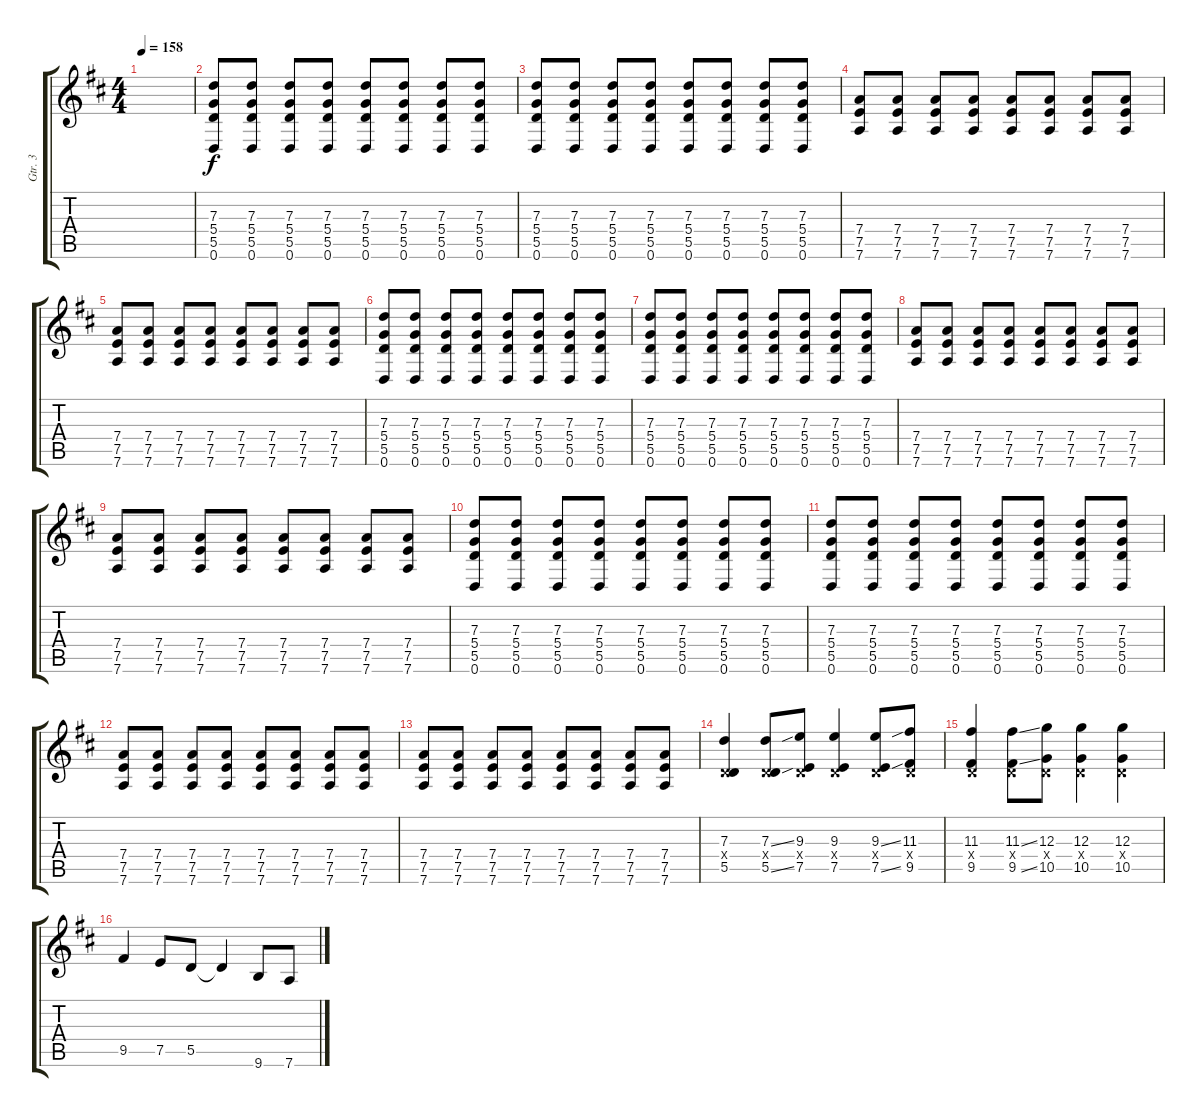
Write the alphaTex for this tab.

\track ("Gtr. 3" "Gtr. 3") {instrument distortionguitar}
\staff {score tabs}
\tuning (E4 B3 G3 D3 A2 D2) {hide}
\ts (4 4)
\tempo 158
\clef g2
\ks d
|
(7.3 5.4 5.5 0.6).8{volume 12} (7.3 5.4 5.5 0.6).8 (7.3 5.4 5.5 0.6).8 (7.3 5.4 5.5 0.6).8 (7.3 5.4 5.5 0.6).8 (7.3 5.4 5.5 0.6).8 (7.3 5.4 5.5 0.6).8 (7.3 5.4 5.5 0.6).8 |
(7.3 5.4 5.5 0.6).8 (7.3 5.4 5.5 0.6).8 (7.3 5.4 5.5 0.6).8 (7.3 5.4 5.5 0.6).8 (7.3 5.4 5.5 0.6).8 (7.3 5.4 5.5 0.6).8 (7.3 5.4 5.5 0.6).8 (7.3 5.4 5.5 0.6).8 |
(7.4 7.5 7.6).8 (7.4 7.5 7.6).8 (7.4 7.5 7.6).8 (7.4 7.5 7.6).8 (7.4 7.5 7.6).8 (7.4 7.5 7.6).8 (7.4 7.5 7.6).8 (7.4 7.5 7.6).8 |
(7.4 7.5 7.6).8 (7.4 7.5 7.6).8 (7.4 7.5 7.6).8 (7.4 7.5 7.6).8 (7.4 7.5 7.6).8 (7.4 7.5 7.6).8 (7.4 7.5 7.6).8 (7.4 7.5 7.6).8 |
(7.3 5.4 5.5 0.6).8 (7.3 5.4 5.5 0.6).8 (7.3 5.4 5.5 0.6).8 (7.3 5.4 5.5 0.6).8 (7.3 5.4 5.5 0.6).8 (7.3 5.4 5.5 0.6).8 (7.3 5.4 5.5 0.6).8 (7.3 5.4 5.5 0.6).8 |
(7.3 5.4 5.5 0.6).8 (7.3 5.4 5.5 0.6).8 (7.3 5.4 5.5 0.6).8 (7.3 5.4 5.5 0.6).8 (7.3 5.4 5.5 0.6).8 (7.3 5.4 5.5 0.6).8 (7.3 5.4 5.5 0.6).8 (7.3 5.4 5.5 0.6).8 |
(7.4 7.5 7.6).8 (7.4 7.5 7.6).8 (7.4 7.5 7.6).8 (7.4 7.5 7.6).8 (7.4 7.5 7.6).8 (7.4 7.5 7.6).8 (7.4 7.5 7.6).8 (7.4 7.5 7.6).8 |
(7.4 7.5 7.6).8 (7.4 7.5 7.6).8 (7.4 7.5 7.6).8 (7.4 7.5 7.6).8 (7.4 7.5 7.6).8 (7.4 7.5 7.6).8 (7.4 7.5 7.6).8 (7.4 7.5 7.6).8 |
(7.3 5.4 5.5 0.6).8 (7.3 5.4 5.5 0.6).8 (7.3 5.4 5.5 0.6).8 (7.3 5.4 5.5 0.6).8 (7.3 5.4 5.5 0.6).8 (7.3 5.4 5.5 0.6).8 (7.3 5.4 5.5 0.6).8 (7.3 5.4 5.5 0.6).8 |
(7.3 5.4 5.5 0.6).8 (7.3 5.4 5.5 0.6).8 (7.3 5.4 5.5 0.6).8 (7.3 5.4 5.5 0.6).8 (7.3 5.4 5.5 0.6).8 (7.3 5.4 5.5 0.6).8 (7.3 5.4 5.5 0.6).8 (7.3 5.4 5.5 0.6).8 |
(7.4 7.5 7.6).8 (7.4 7.5 7.6).8 (7.4 7.5 7.6).8 (7.4 7.5 7.6).8 (7.4 7.5 7.6).8 (7.4 7.5 7.6).8 (7.4 7.5 7.6).8 (7.4 7.5 7.6).8 |
(7.4 7.5 7.6).8 (7.4 7.5 7.6).8 (7.4 7.5 7.6).8 (7.4 7.5 7.6).8 (7.4 7.5 7.6).8 (7.4 7.5 7.6).8 (7.4 7.5 7.6).8 (7.4 7.5 7.6).8 |
(7.3 0.4{x} 5.5).4{volume 16} (7.3{ss} 0.4{x} 5.5{ss}).8 (9.3 0.4{x} 7.5).8 (9.3 0.4{x} 7.5).4 (9.3{ss} 0.4{x} 7.5{ss}).8 (11.3 0.4{x} 9.5).8 |
(11.3 0.4{x} 9.5).4 (11.3{ss} 0.4{x} 9.5{ss}).8 (12.3 0.4{x} 10.5).8 (12.3 0.4{x} 10.5).4 (12.3 0.4{x} 10.5).4 |
9.5.4 7.5.8 5.5.8 5.5{t}.4 9.6.8 7.6.8
